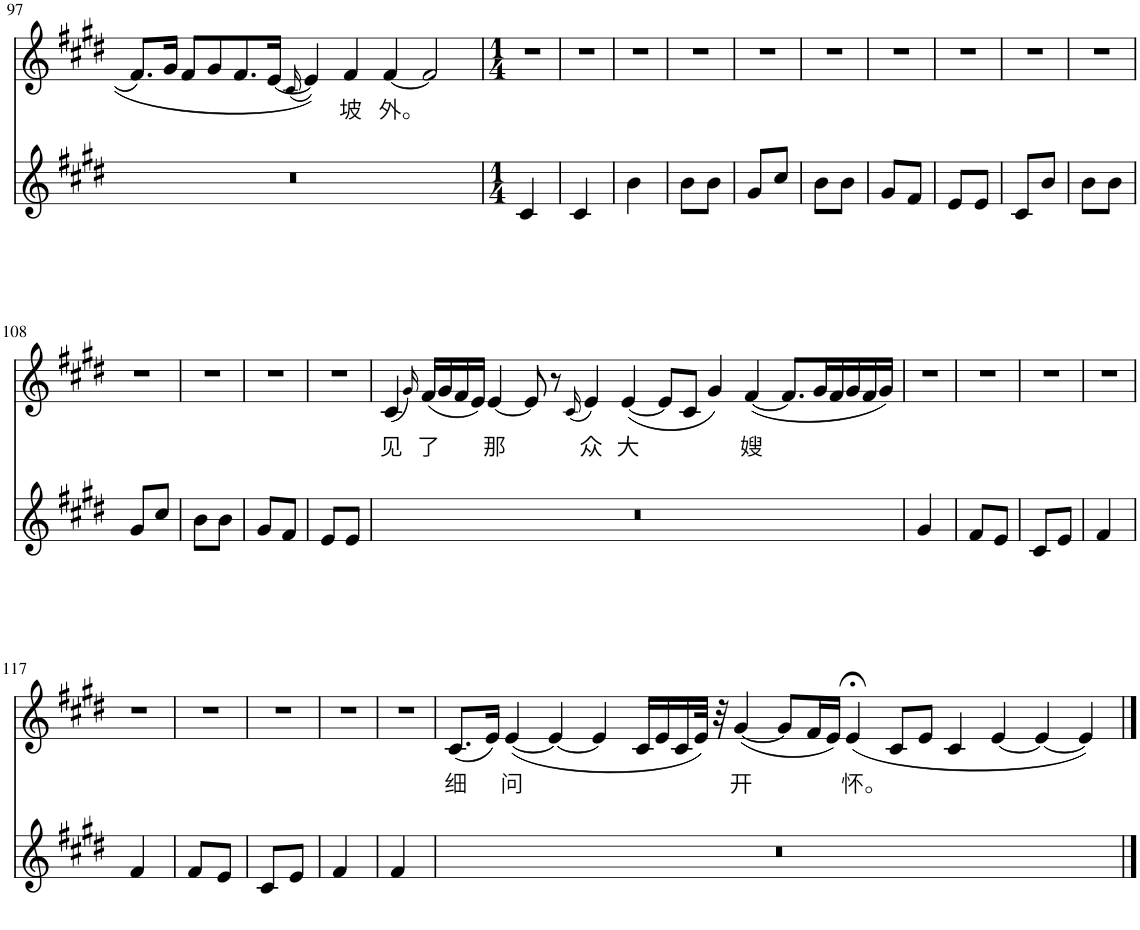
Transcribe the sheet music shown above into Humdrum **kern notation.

**kern	**kern	**text
*part2	*part1	*part1
*staff2	*staff1	*staff1
*I"Piano	*I"Piano	*
*I'Pno	*I'Pno	*
!!LO:PB:g=z
*clefG2	*clefG2	*
*k[f#c#g#d#]	*k[f#c#g#d#]	*
*M2/4	*M2/4	*
=97	=97	=97
2r	8.f#/L	.
.	16g#/Jk	.
.	8f#/L	.
.	8g#/	.
1.ryy	8.f#/	.
.	[16e/Jk	.
.	(16qc#/	.
.	4e/])	.
!	!	!LO:LY:b
.	4f#/	坡
!	!	!LO:LY:b
.	[4f#/	外。
.	2f#/]	.
=98	=98	=98
*M1/4	*M1/4	*
4c#/	4r	.
=99	=99	=99
4c#/	4r	.
=100	=100	=100
4b\	4r	.
=101	=101	=101
8b\L	4r	.
8b\J	.	.
=102	=102	=102
8g#/L	4r	.
8cc#/J	.	.
=103	=103	=103
8b\L	4r	.
8b\J	.	.
=104	=104	=104
8g#/L	4r	.
8f#/J	.	.
=105	=105	=105
8e/L	4r	.
8e/J	.	.
=106	=106	=106
8c#/L	4r	.
8b/J	.	.
=107	=107	=107
8b\L	4r	.
8b\J	.	.
!!LO:LB:g=z
=108	=108	=108
8g#/L	4r	.
8cc#/J	.	.
=109	=109	=109
8b\L	4r	.
8b\J	.	.
=110	=110	=110
8g#/L	4r	.
8f#/J	.	.
=111	=111	=111
8e/L	4r	.
8e/J	.	.
=112	=112	=112
!	!	!LO:LY:b
4r	(4c#/	见
.	16qg#/)	.
!	!	!LO:LY:b
0ryy	(16f#/LL	了
.	16g#/	.
.	16f#/	.
.	16e/JJ)	.
!	!	!LO:LY:b
.	[4e/	那
.	8e/]	.
.	8r	.
.	(16qc#/	.
!	!	!LO:LY:b
.	4e/)	众
!	!	!LO:LY:b
.	([4e/	大
.	8e/L]	.
.	8c#/J	.
.	4g#/)	.
!	!	!LO:LY:b
.	([4f#/	嫂
2ryy	8.f#/L]	.
.	16g#/L	.
.	16f#/	.
.	16g#/	.
.	16f#/	.
.	16g#/JJ)	.
=113	=113	=113
4g#/	4r	.
=114	=114	=114
8f#/L	4r	.
8e/J	.	.
=115	=115	=115
8c#/L	4r	.
8e/J	.	.
=116	=116	=116
4f#/	4r	.
!!LO:LB:g=z
=117	=117	=117
4f#/	4r	.
=118	=118	=118
8f#/L	4r	.
8e/J	.	.
=119	=119	=119
8c#/L	4r	.
8e/J	.	.
=120	=120	=120
4f#/	4r	.
=121	=121	=121
4f#/	4r	.
=122	=122	=122
!	!	!LO:LY:b
4r	(8.c#/L	细
.	16e/Jk)	.
!	!	!LO:LY:b
0.ryy	([4e/	问
.	4e/_	.
.	4e/]	.
.	16c#/LL	.
.	16e/	.
.	16c#/	.
.	32e/JJk)	.
.	32r	.
!	!	!LO:LY:b
.	([4g#/	开
.	8g#/L]	.
.	16f#/L	.
.	16e/JJ)	.
!	!	!LO:LY:b
.	(4e;</	怀。
.	8c#/L	.
.	8e/J	.
.	4c#/	.
.	[4e/	.
.	4e/_	.
.	4e/])	.
==	==	==
*-	*-	*-
